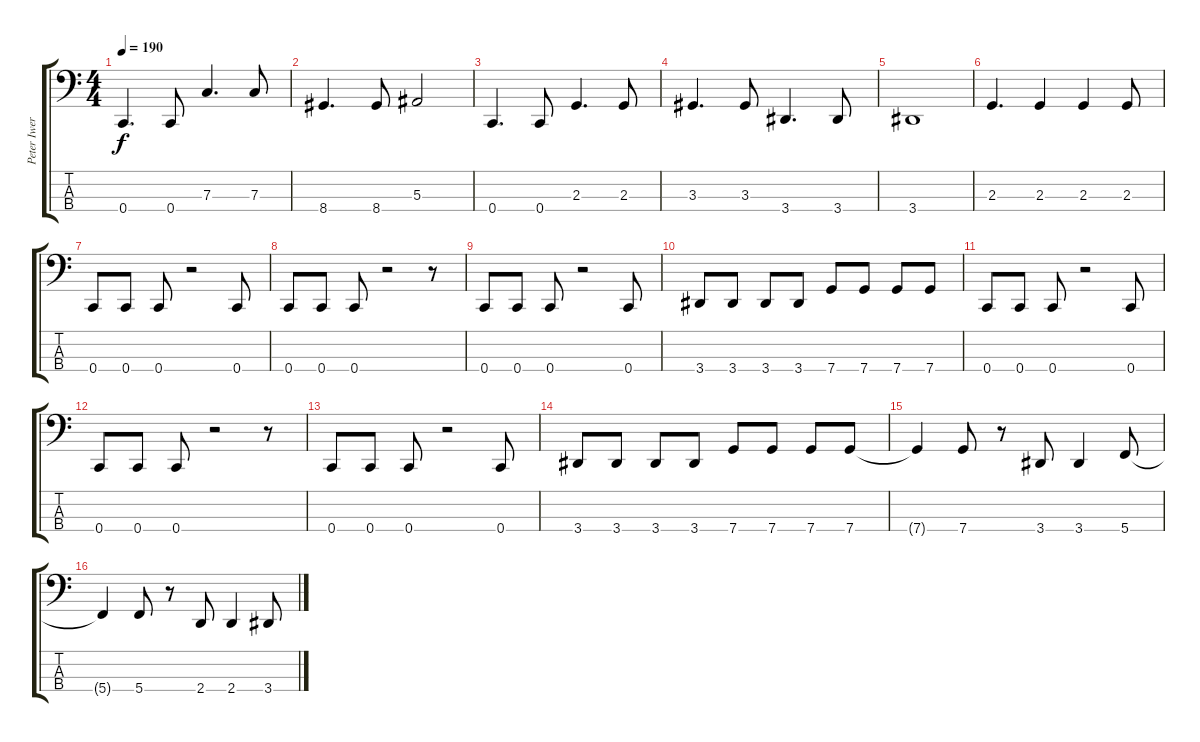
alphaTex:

\track ("Peter Iwers" "Peter Iwer") {instrument electricbassfinger}
\staff {score tabs}
\tuning (Eb2 Bb1 F1 C1) {hide}
\ts (4 4)
\tempo 190
\clef f4
\ks c
0.4.4{d dy f} 0.4.8 7.3.4{d} 7.3.8 |
8.4.4{d} 8.4.8 5.3.2 |
0.4.4{d} 0.4.8 2.3.4{d} 2.3.8 |
3.3.4{d} 3.3.8 3.4.4{d} 3.4.8 |
3.4.1 |
2.3.4{d} 2.3.4 2.3.4 2.3.8 |
0.4.8 0.4.8 0.4.8 r.2 0.4.8 |
0.4.8 0.4.8 0.4.8 r.2 r.8 |
0.4.8 0.4.8 0.4.8 r.2 0.4.8 |
3.4.8 3.4.8 3.4.8 3.4.8 7.4.8 7.4.8 7.4.8 7.4.8 |
0.4.8 0.4.8 0.4.8 r.2 0.4.8 |
0.4.8 0.4.8 0.4.8 r.2 r.8 |
0.4.8 0.4.8 0.4.8 r.2 0.4.8 |
3.4.8 3.4.8 3.4.8 3.4.8 7.4.8 7.4.8 7.4.8 7.4.8 |
7.4{t}.4 7.4.8 r.8 3.4.8 3.4.4 5.4.8 |
5.4{t}.4 5.4.8 r.8 2.4.8 2.4.4 3.4.8
